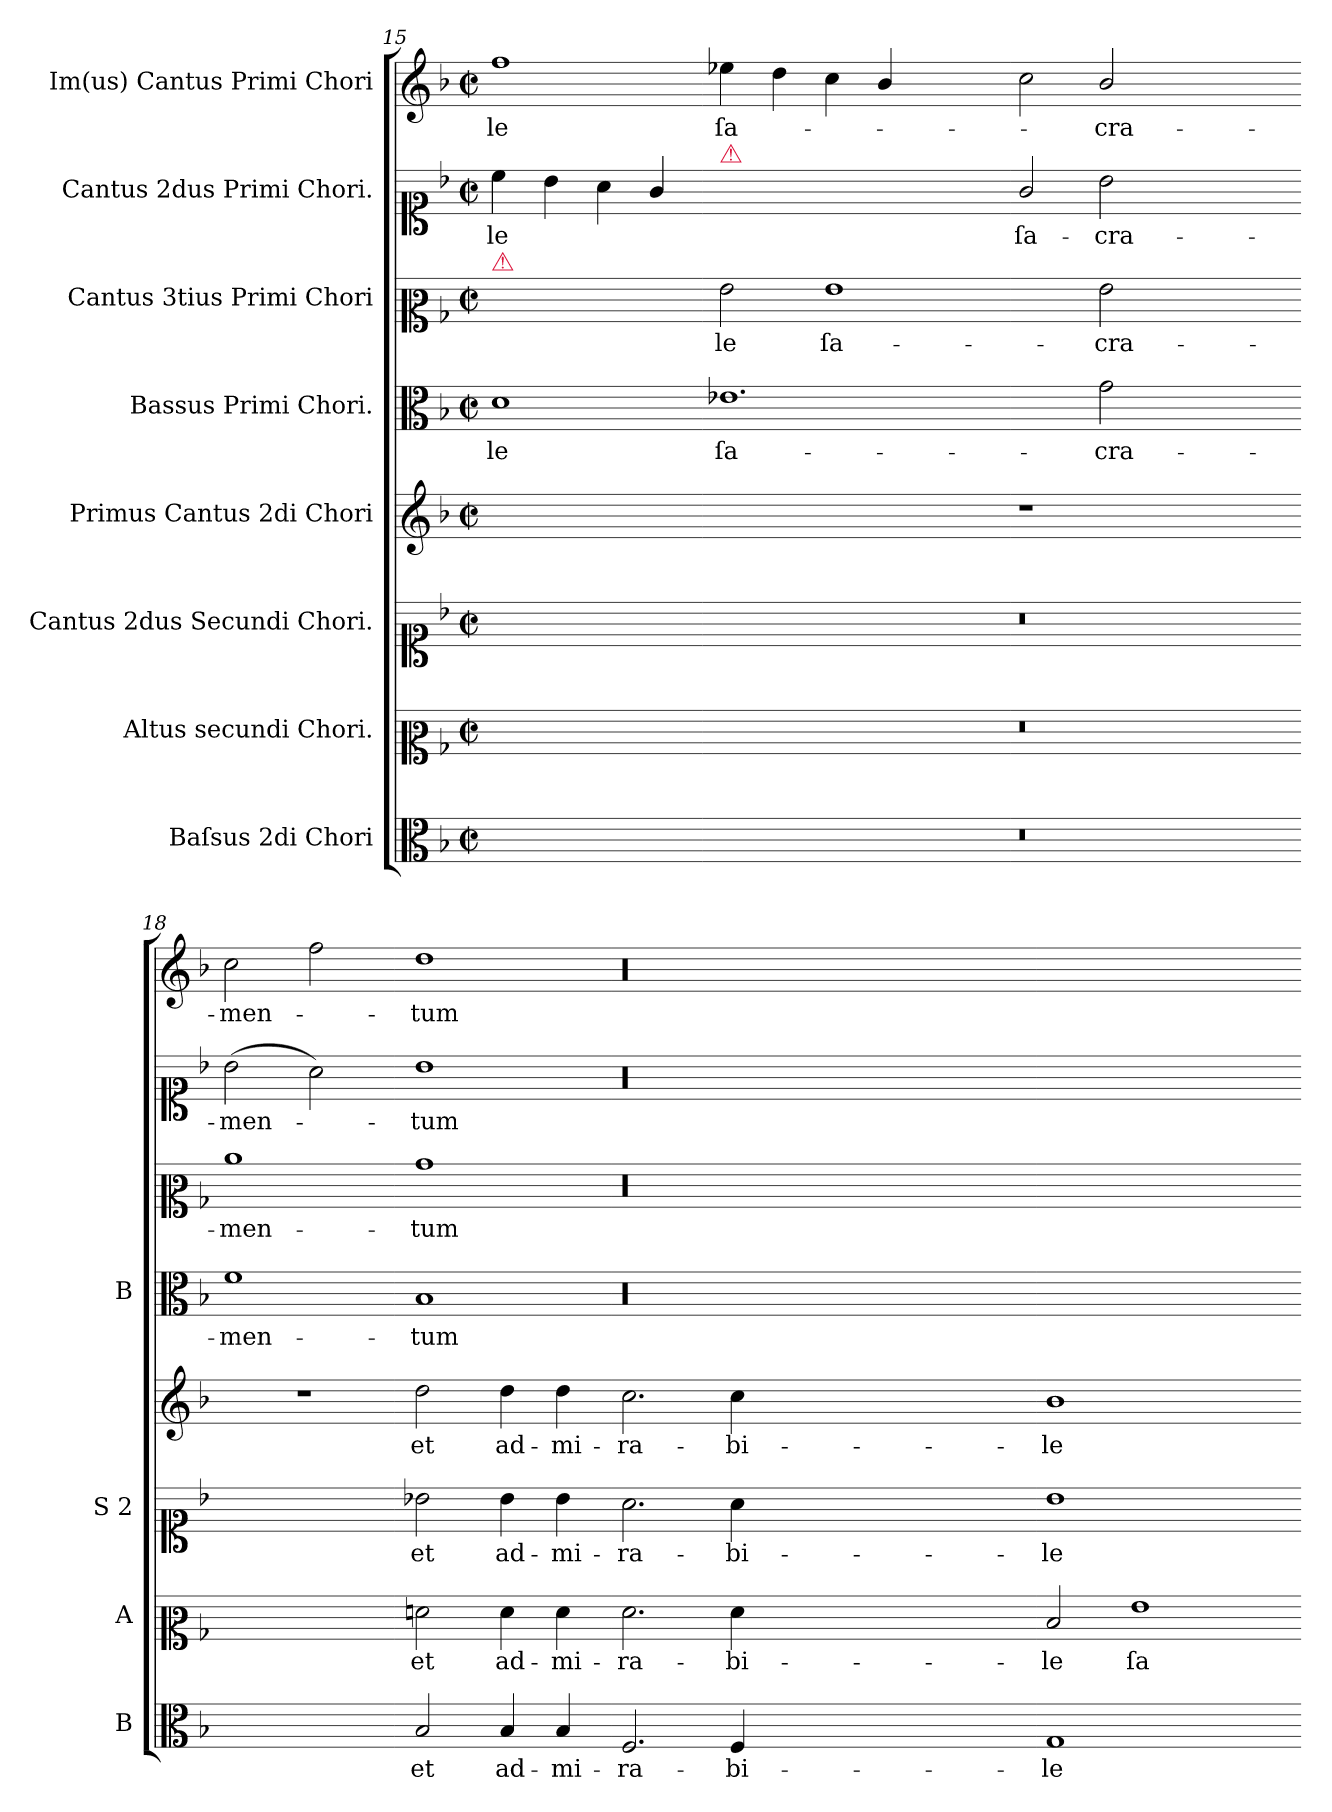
**kern	**text	**kern	**text	**kern	**text	**kern	**text	**kern	**text	**kern	**text	**kern	**text	**kern	**text
*part8	*part8	*part7	*part7	*part6	*part6	*part5	*part5	*part4	*part4	*part3	*part3	*part2	*part2	*part1	*part1
*staff8	*staff8	*staff7	*staff7	*staff6	*staff6	*staff5	*staff5	*staff4	*staff4	*staff3	*staff3	*staff2	*staff2	*staff1	*staff1
*I"Baſsus 2di Chori	*	*I"Altus secundi Chori.	*	*I"Cantus 2dus Secundi Chori.	*	*I"Primus Cantus 2di Chori	*	*I"Bassus Primi Chori.	*	*I"Cantus 3tius Primi Chori	*	*I"Cantus 2dus Primi Chori.	*	*I"Im(us) Cantus Primi Chori	*
*I'B	*	*I'A	*	*I'S 2	*	*	*	*I'B	*	*	*	*	*	*	*
*clefC3	*	*clefC2	*	*clefC1	*	*clefG2	*	*clefC3	*	*clefC2	*	*clefC1	*	*clefG2	*
*k[b-]	*	*k[b-]	*	*k[b-]	*	*k[b-]	*	*k[b-]	*	*k[b-]	*	*k[b-]	*	*k[b-]	*
*F:	*	*F:	*	*F:	*	*F:	*	*F:	*	*F:	*	*F:	*	*F:	*
*M2/2	*	*M2/2	*	*M2/2	*	*M2/2	*	*M2/2	*	*M2/2	*	*M2/2	*	*M2/2	*
*met(c|)	*	*met(c|)	*	*met(c|)	*	*met(c|)	*	*met(c|)	*	*met(c|)	*	*met(c|)	*	*met(c|)	*
=15	=15	=15	=15	=15	=15	=15	=15	=15	=15	=15	=15	=15	=15	=15	=15
!	!	!	!	!	!	!	!	!	!	!LO:TX:a:color=crimson:t=⚠	!	!	!	!	!
1ryy	.	1ryy	.	1ryy	.	1ryy	.	1d	-le	1ryy	.	4cc\	-le	1ff	-le
.	.	.	.	.	.	.	.	.	.	.	.	4b-\	.	.	.
.	.	.	.	.	.	.	.	.	.	.	.	4a\	.	.	.
.	.	.	.	.	.	.	.	.	.	.	.	4g/	.	.	.
=16-	=16-	=16-	=16-	=16-	=16-	=16-	=16-	=16-	=16-	=16-	=16-	=16-	=16-	=16-	=16-
!	!	!	!	!	!	!	!	!	!	!	!	!LO:TX:a:color=crimson:t=⚠	!	!	!
1.ryy	.	1.ryy	.	1.ryy	.	1.ryy	.	1.e-X	ſa-	2g\	-le	1ryy	.	4ee-X\	ſa-
.	.	.	.	.	.	.	.	.	.	.	.	.	.	4dd\	.
.	.	.	.	.	.	.	.	.	.	1g\	ſa-	.	.	4cc\	.
.	.	.	.	.	.	.	.	.	.	.	.	.	.	4b-/	.
.	.	.	.	.	.	.	.	.	.	.	.	2ryy	.	2ryy	.
=17-	=17-	=17-	=17-	=17-	=17-	=17-	=17-	=17-	=17-	=17-	=17-	=17-	=17-	=17-	=17-
0r	.	0r	.	0r	.	1r	.	2ryy	.	2ryy	.	2g/	ſa-	2cc\	.
.	.	.	.	.	.	.	.	2g\	-cra-	2g\	-cra-	2b-\	-cra-	2b-/	-cra-
.	.	.	.	.	.	1ryy	.	1ryy	.	1ryy	.	1ryy	.	1ryy	.
=18-	=18-	=18-	=18-	=18-	=18-	=18-	=18-	=18-	=18-	=18-	=18-	=18-	=18-	=18-	=18-
1ryy	.	1ryy	.	1ryy	.	1r	.	1f	-men-	1cc	-men-	(2b-\	-men-	2cc\	-men-
.	.	.	.	.	.	.	.	.	.	.	.	2a\)	.	2ff\	.
=19-	=19-	=19-	=19-	=19-	=19-	=19-	=19-	=19-	=19-	=19-	=19-	=19-	=19-	=19-	=19-
2B-/	et	2fn\	et	2b-X\	et	2dd\	et	1B-	-tum	1b-	-tum	1b-	-tum	1dd	-tum
4B-/	ad-	4f\	ad-	4b-\	ad-	4dd\	ad-	.	.	.	.	.	.	.	.
4B-/	-mi-	4f\	-mi-	4b-\	-mi-	4dd\	-mi-	.	.	.	.	.	.	.	.
=20-	=20-	=20-	=20-	=20-	=20-	=20-	=20-	=20-	=20-	=20-	=20-	=20-	=20-	=20-	=20-
2.F/	-ra-	2.f\	-ra-	2.a\	-ra-	2.cc\	-ra-	00r	.	00r	.	00r	.	00r	.
4F/	-bi-	4f\	-bi-	4a\	-bi-	4cc\	-bi-	.	.	.	.	.	.	.	.
0.ryy	.	0.ryy	.	0.ryy	.	0.ryy	.	.	.	.	.	.	.	.	.
=21-	=21-	=21-	=21-	=21-	=21-	=21-	=21-	=21-	=21-	=21-	=21-	=21-	=21-	=21-	=21-
1G	-le	2d/	-le	1b-	-le	1b-	-le	1.ryy	.	1.ryy	.	1.ryy	.	1.ryy	.
.	.	1g\	ſa-	.	.	.	.	.	.	.	.	.	.	.	.
2ryy	.	.	.	2ryy	.	2ryy	.	.	.	.	.	.	.	.	.
=-	=-	=-	=-	=-	=-	=-	=-	=-	=-	=-	=-	=-	=-	=-	=-
*-	*-	*-	*-	*-	*-	*-	*-	*-	*-	*-	*-	*-	*-	*-	*-
